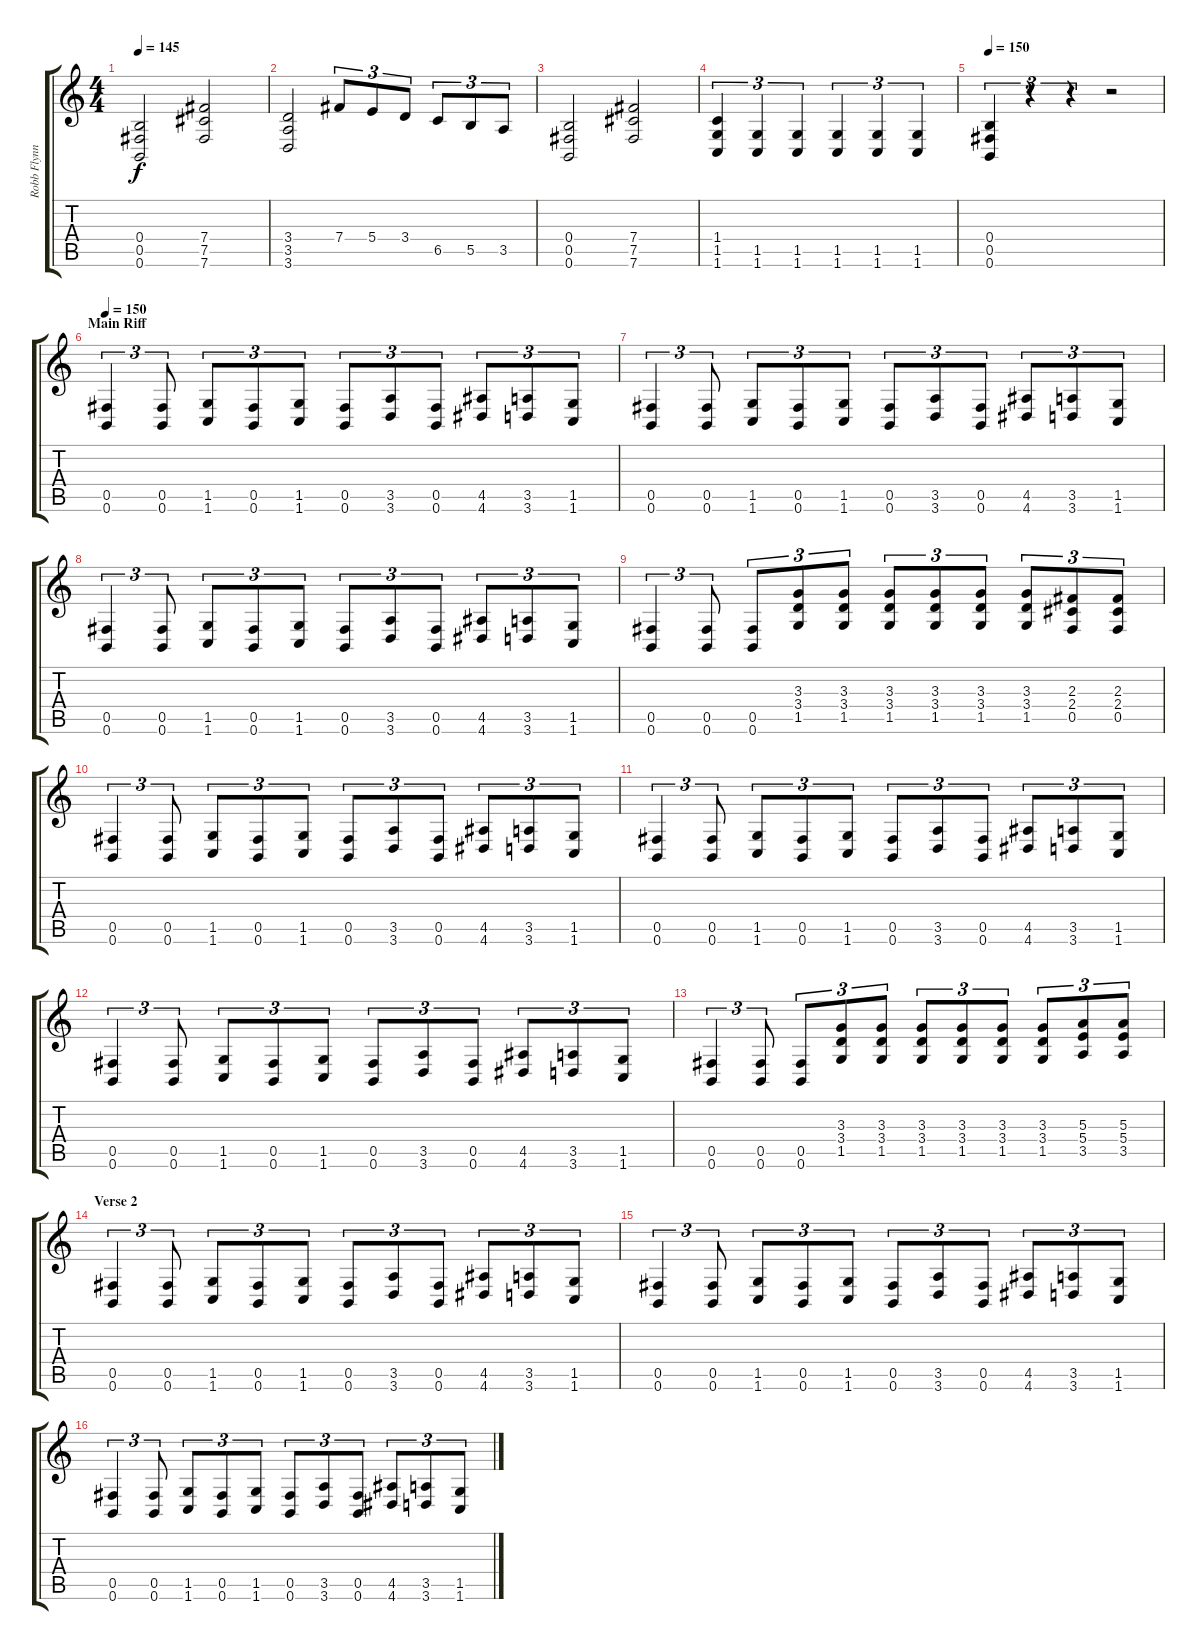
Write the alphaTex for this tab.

\track ("Robb Flynn" "Robb Flynn") {instrument distortionguitar}
\staff {score tabs}
\tuning (Db4 Ab3 E3 B2 Gb2 B1) {hide}
\ts (4 4)
\tempo 145
\clef g2
\ks c
(0.4 0.5 0.6).2{dy f} (7.4 7.5 7.6).2 |
(3.4 3.5 3.6).2 7.4.8{tu (3 2)} 5.4.8{tu (3 2)} 3.4.8{tu (3 2)} 6.5.8{tu (3 2)} 5.5.8{tu (3 2)} 3.5.8{tu (3 2)} |
(0.4 0.5 0.6).2 (7.4 7.5 7.6).2 |
(1.4 1.5 1.6).4{tu (3 2)} (1.5 1.6).4{tu (3 2)} (1.5 1.6).4{tu (3 2)} (1.5 1.6).4{tu (3 2)} (1.5 1.6).4{tu (3 2)} (1.5 1.6).4{tu (3 2)} |
\tempo 150
(0.4 0.5 0.6).4{tu (3 2)} r.4{tu (3 2)} r.4{tu (3 2)} r.2 |
\section ("" "Main Riff")
\tempo 150
(0.5 0.6).4{tu (3 2)} (0.5 0.6).8{tu (3 2)} (1.5 1.6).8{tu (3 2)} (0.5 0.6).8{tu (3 2)} (1.5 1.6).8{tu (3 2)} (0.5 0.6).8{tu (3 2)} (3.5 3.6).8{tu (3 2)} (0.5 0.6).8{tu (3 2)} (4.5 4.6).8{tu (3 2)} (3.5 3.6).8{tu (3 2)} (1.5 1.6).8{tu (3 2)} |
(0.5 0.6).4{tu (3 2)} (0.5 0.6).8{tu (3 2)} (1.5 1.6).8{tu (3 2)} (0.5 0.6).8{tu (3 2)} (1.5 1.6).8{tu (3 2)} (0.5 0.6).8{tu (3 2)} (3.5 3.6).8{tu (3 2)} (0.5 0.6).8{tu (3 2)} (4.5 4.6).8{tu (3 2)} (3.5 3.6).8{tu (3 2)} (1.5 1.6).8{tu (3 2)} |
(0.5 0.6).4{tu (3 2)} (0.5 0.6).8{tu (3 2)} (1.5 1.6).8{tu (3 2)} (0.5 0.6).8{tu (3 2)} (1.5 1.6).8{tu (3 2)} (0.5 0.6).8{tu (3 2)} (3.5 3.6).8{tu (3 2)} (0.5 0.6).8{tu (3 2)} (4.5 4.6).8{tu (3 2)} (3.5 3.6).8{tu (3 2)} (1.5 1.6).8{tu (3 2)} |
(0.5 0.6).4{tu (3 2)} (0.5 0.6).8{tu (3 2)} (0.5 0.6).8{tu (3 2)} (3.3 3.4 1.5).8{tu (3 2)} (3.3 3.4 1.5).8{tu (3 2)} (3.3 3.4 1.5).8{tu (3 2)} (3.3 3.4 1.5).8{tu (3 2)} (3.3 3.4 1.5).8{tu (3 2)} (3.3 3.4 1.5).8{tu (3 2)} (2.3 2.4 0.5).8{tu (3 2)} (2.3 2.4 0.5).8{tu (3 2)} |
(0.5 0.6).4{tu (3 2)} (0.5 0.6).8{tu (3 2)} (1.5 1.6).8{tu (3 2)} (0.5 0.6).8{tu (3 2)} (1.5 1.6).8{tu (3 2)} (0.5 0.6).8{tu (3 2)} (3.5 3.6).8{tu (3 2)} (0.5 0.6).8{tu (3 2)} (4.5 4.6).8{tu (3 2)} (3.5 3.6).8{tu (3 2)} (1.5 1.6).8{tu (3 2)} |
(0.5 0.6).4{tu (3 2)} (0.5 0.6).8{tu (3 2)} (1.5 1.6).8{tu (3 2)} (0.5 0.6).8{tu (3 2)} (1.5 1.6).8{tu (3 2)} (0.5 0.6).8{tu (3 2)} (3.5 3.6).8{tu (3 2)} (0.5 0.6).8{tu (3 2)} (4.5 4.6).8{tu (3 2)} (3.5 3.6).8{tu (3 2)} (1.5 1.6).8{tu (3 2)} |
(0.5 0.6).4{tu (3 2)} (0.5 0.6).8{tu (3 2)} (1.5 1.6).8{tu (3 2)} (0.5 0.6).8{tu (3 2)} (1.5 1.6).8{tu (3 2)} (0.5 0.6).8{tu (3 2)} (3.5 3.6).8{tu (3 2)} (0.5 0.6).8{tu (3 2)} (4.5 4.6).8{tu (3 2)} (3.5 3.6).8{tu (3 2)} (1.5 1.6).8{tu (3 2)} |
(0.5 0.6).4{tu (3 2)} (0.5 0.6).8{tu (3 2)} (0.5 0.6).8{tu (3 2)} (3.3 3.4 1.5).8{tu (3 2)} (3.3 3.4 1.5).8{tu (3 2)} (3.3 3.4 1.5).8{tu (3 2)} (3.3 3.4 1.5).8{tu (3 2)} (3.3 3.4 1.5).8{tu (3 2)} (3.3 3.4 1.5).8{tu (3 2)} (5.3 5.4 3.5).8{tu (3 2)} (5.3 5.4 3.5).8{tu (3 2)} |
\section ("" "Verse 2")
(0.5 0.6).4{tu (3 2)} (0.5 0.6).8{tu (3 2)} (1.5 1.6).8{tu (3 2)} (0.5 0.6).8{tu (3 2)} (1.5 1.6).8{tu (3 2)} (0.5 0.6).8{tu (3 2)} (3.5 3.6).8{tu (3 2)} (0.5 0.6).8{tu (3 2)} (4.5 4.6).8{tu (3 2)} (3.5 3.6).8{tu (3 2)} (1.5 1.6).8{tu (3 2)} |
(0.5 0.6).4{tu (3 2)} (0.5 0.6).8{tu (3 2)} (1.5 1.6).8{tu (3 2)} (0.5 0.6).8{tu (3 2)} (1.5 1.6).8{tu (3 2)} (0.5 0.6).8{tu (3 2)} (3.5 3.6).8{tu (3 2)} (0.5 0.6).8{tu (3 2)} (4.5 4.6).8{tu (3 2)} (3.5 3.6).8{tu (3 2)} (1.5 1.6).8{tu (3 2)} |
(0.5 0.6).4{tu (3 2)} (0.5 0.6).8{tu (3 2)} (1.5 1.6).8{tu (3 2)} (0.5 0.6).8{tu (3 2)} (1.5 1.6).8{tu (3 2)} (0.5 0.6).8{tu (3 2)} (3.5 3.6).8{tu (3 2)} (0.5 0.6).8{tu (3 2)} (4.5 4.6).8{tu (3 2)} (3.5 3.6).8{tu (3 2)} (1.5 1.6).8{tu (3 2)}
